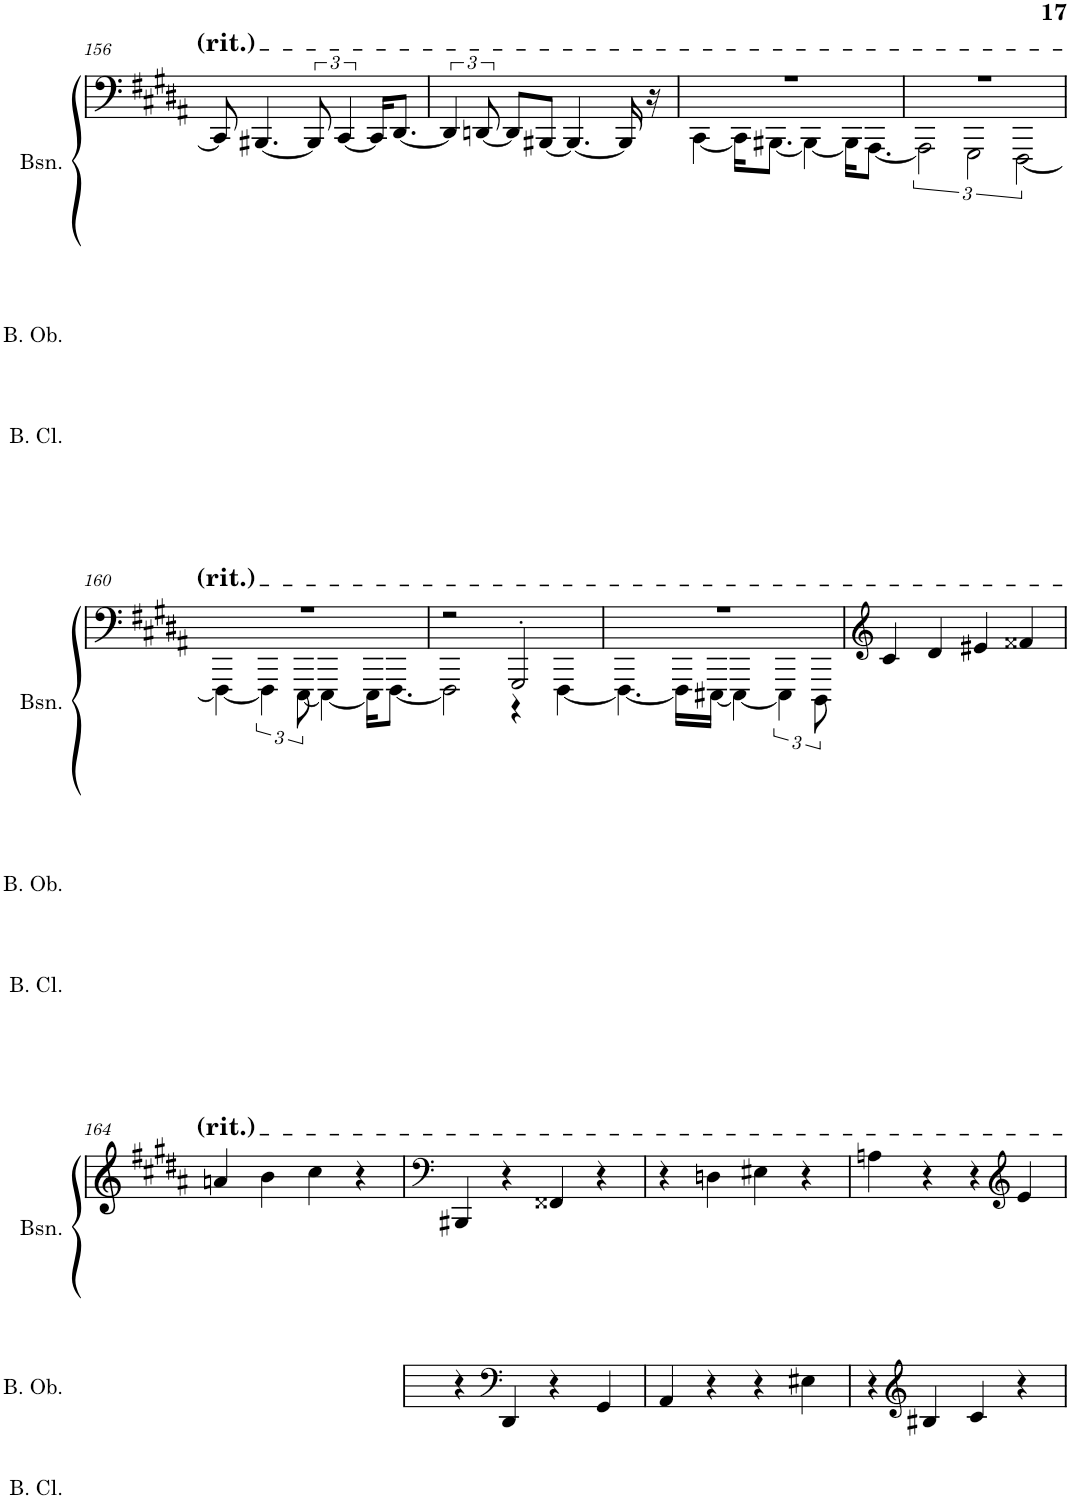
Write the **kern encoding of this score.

**kern	**kern	**kern	**kern
*part3	*part2	*part1	*part1
*staff4	*staff3	*staff2	*staff1
*I"Bass Clarinet	*I"Bass Oboe	*I"Bassoon	*
*I'B. Cl.	*I'B. Ob.	*I'Bsn.	*
!!LO:PB:g=z
*clefG2	*clefG2	*clefF4	*clefF4
*Trd8c14	*	*	*
*k[b-e-a-d-g-]	*k[f#c#g#d#a#]	*k[f#c#g#d#a#]	*k[f#c#g#d#a#]
*M4/4	*M4/4	*M4/4	*M4/4
=156	=156	=156	=156
1r	1r	1r	8CC#/]
.	.	.	[4.BBB#X/
.	.	.	12BBB#/]
.	.	.	[6CC#/
.	.	.	16CC#/KL]
.	.	.	[8.DD#/J
=157	=157	=157	=157
1r	1r	1r	6DD#/]
.	.	.	[12DDn/
.	.	.	8DD/L]
.	.	.	[8BBB#X/J
.	.	.	4.BBB#/_
.	.	.	16BBB#/]
.	.	.	16r
=158	=158	=158	=158
*	*	*	*^
1r	1r	1r	1r	[4CC#\
.	.	.	.	16CC#\KL]
.	.	.	.	[8.BBB#X\J
.	.	.	.	4BBB#\_
.	.	.	.	16BBB#\KL]
.	.	.	.	[8.AAA#\J
=159	=159	=159	=159	=159
1r	1r	1r	1r	3AAA#\]
.	.	.	.	3GGG#\
.	.	.	.	[3FFF#\
!!LO:LB:g=z	!!
=160	=160	=160	=160	=160
1r	1r	1r	1r	4FFF#\_
.	.	.	.	6FFF#\]
.	.	.	.	[12EEE\
.	.	.	.	4EEE\_
.	.	.	.	16EEE\KL]
.	.	.	.	[8.FFF#\J
=161	=161	=161	=161	=161
1r	1r	1r	2r	2FFF#\]
.	.	.	2GGG#'/	4r
.	.	.	.	[4FFF#\
=162	=162	=162	=162	=162
1r	1r	1r	1r	4.FFF#\_
.	.	.	.	16FFF#\LL]
.	.	.	.	[16EEE#X\JJ
.	.	.	.	4EEE#\_
.	.	.	.	6EEE#\]
.	.	.	.	12DDD#\
*	*	*	*v	*v
=163	=163	=163	=163
*	*	*	*clefG2
1r	1r	1r	4c#/
.	.	.	4d#/
.	.	.	4e#X/
.	.	.	4f##X/
!!LO:LB:g=z
=164	=164	=164	=164
1r	1r	1r	4an/
.	.	.	4b\
.	.	.	4cc#\
.	.	.	4r
=165	=165	=165	=165
*	*	*	*clefF4
1r	4r	1r	4BBB#X/
*	*clefF4	*	*
.	4DD#/	.	4r
.	4r	.	4FF##X/
.	4GG#/	.	4r
=166	=166	=166	=166
1r	4AA#/	1r	4r
.	4r	.	4Dn\
.	4r	.	4E#X\
.	4E#X\	.	4r
=167	=167	=167	=167
1r	4r	1r	4An\
*	*clefG2	*	*
.	4B#X/	.	4r
.	4c#/	.	4r
*	*	*	*clefG2
.	4r	.	4e/
=	=	=	=
*-	*-	*-	*-
